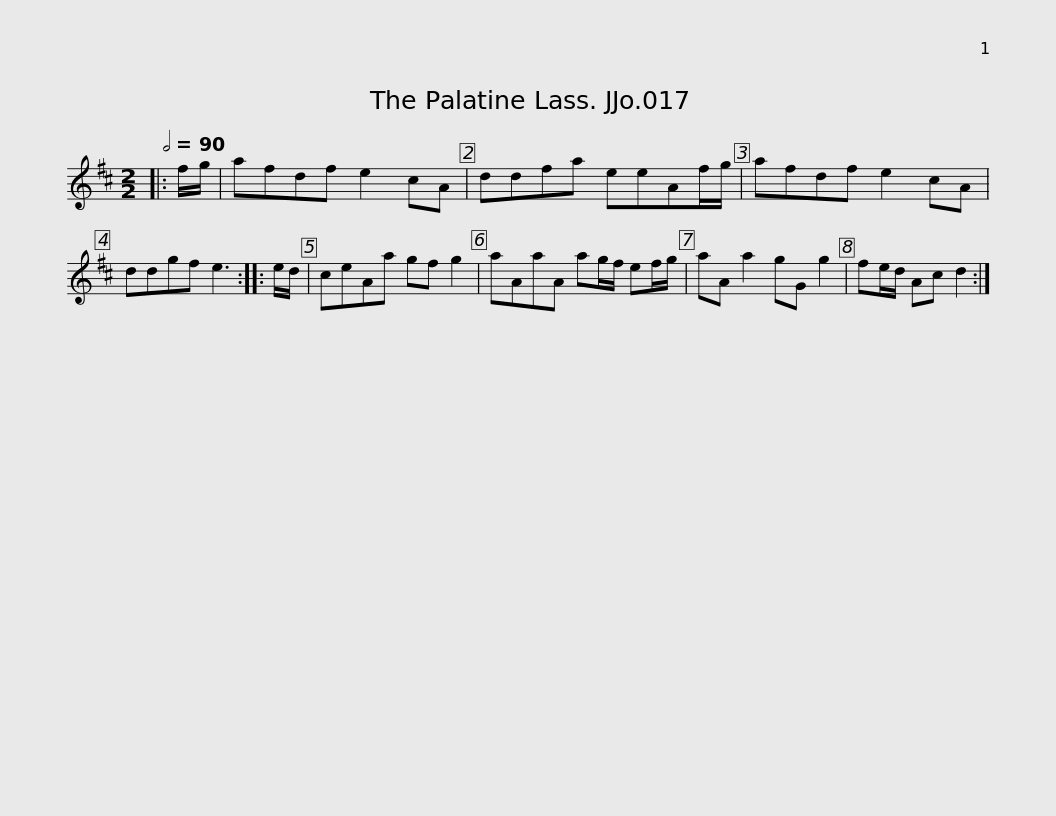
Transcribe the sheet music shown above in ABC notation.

X:1
L:1/8
Q:1/2=90
M:2/2
I:linebreak $
K:D
V:1 treble
V:1
|: f/g/ | afdf e2 cA | ddfa eeAf/g/ | afdf e2 cA | ddgf e3 :: %5
 e/d/ | ceAa gf g2 |$ aAaA ag/f/ ef/g/ | aA a2 gG g2 | fe/d/ Ac d2 :| %10
